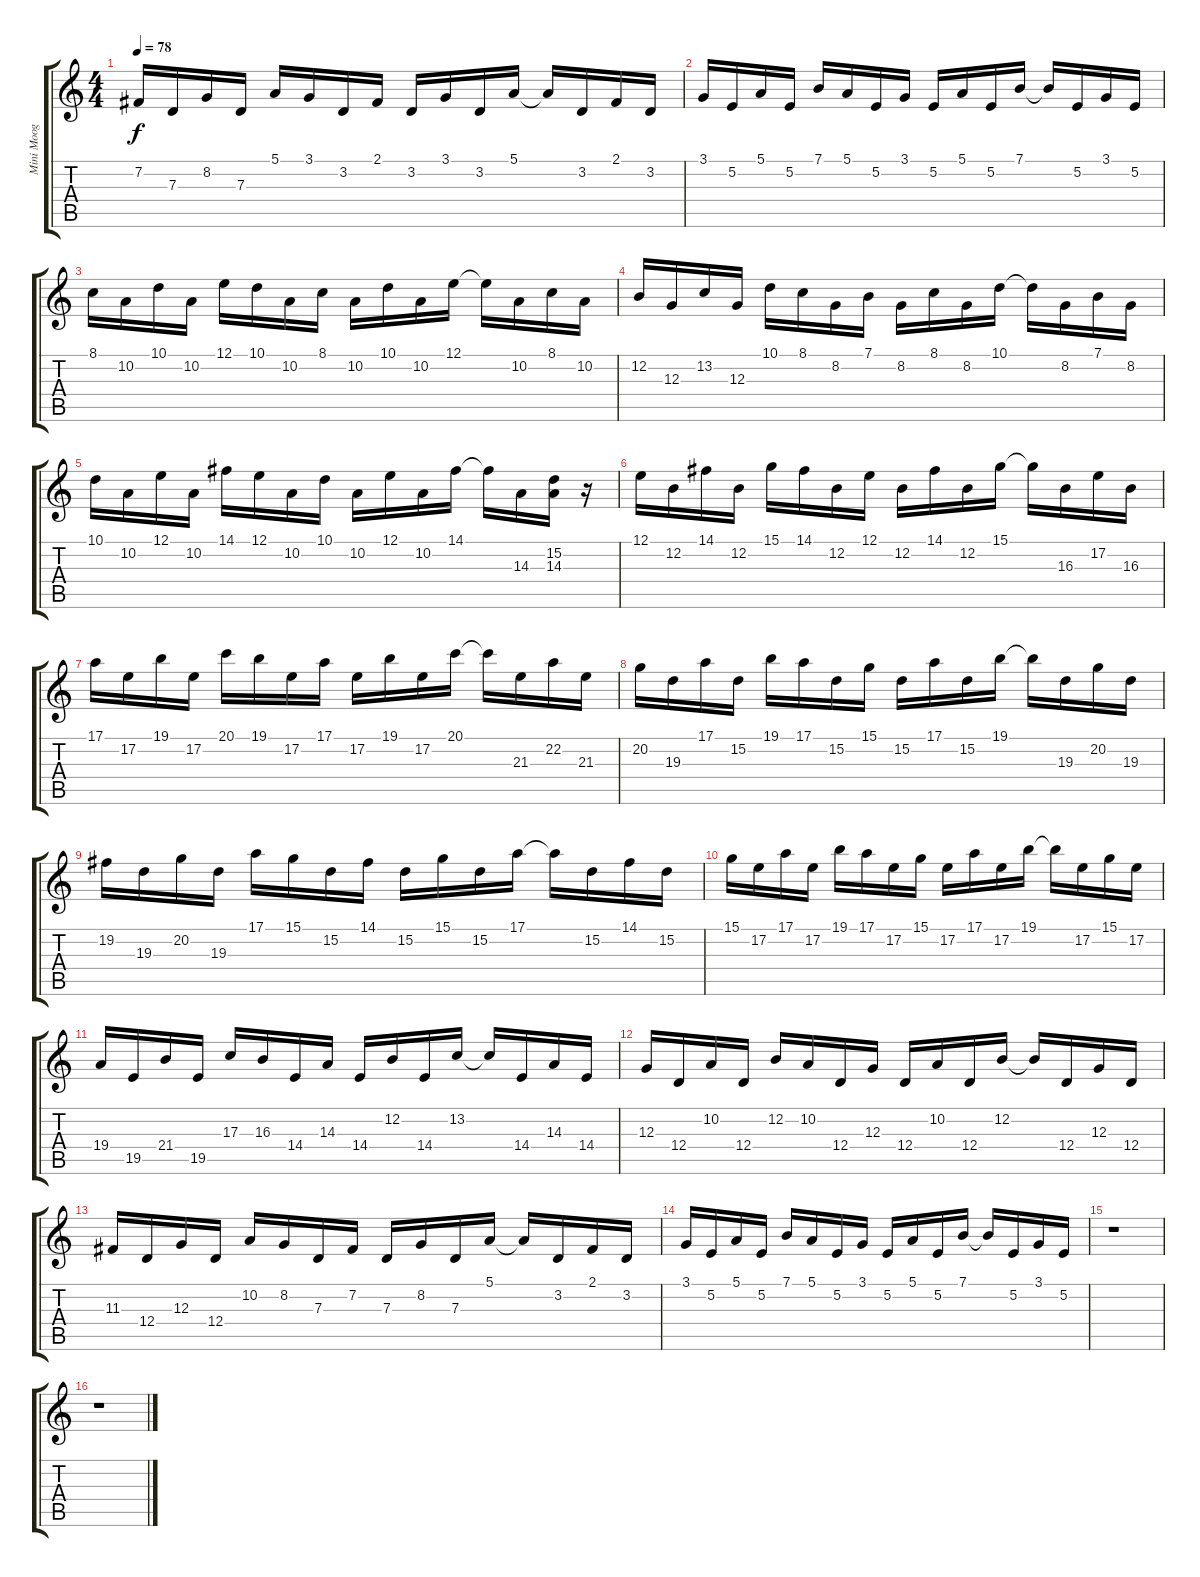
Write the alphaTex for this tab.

\track ("Mini Moog" "Mini Moog") {instrument lead2sawtooth}
\staff {score tabs}
\tuning (E4 B3 G3 D3 A2 E2) {hide}
\ts (4 4)
\tempo 78
\clef g2
\ks c
7.2.16{dy f} 7.3.16 8.2.16 7.3.16 5.1.16 3.1.16 3.2.16 2.1.16 3.2.16 3.1.16 3.2.16 5.1.16 5.1{t}.16 3.2.16 2.1.16 3.2.16 |
3.1.16 5.2.16 5.1.16 5.2.16 7.1.16 5.1.16 5.2.16 3.1.16 5.2.16 5.1.16 5.2.16 7.1.16 7.1{t}.16 5.2.16 3.1.16 5.2.16 |
8.1.16 10.2.16 10.1.16 10.2.16 12.1.16 10.1.16 10.2.16 8.1.16 10.2.16 10.1.16 10.2.16 12.1.16 12.1{t}.16 10.2.16 8.1.16 10.2.16 |
12.2.16 12.3.16 13.2.16 12.3.16 10.1.16 8.1.16 8.2.16 7.1.16 8.2.16 8.1.16 8.2.16 10.1.16 10.1{t}.16 8.2.16 7.1.16 8.2.16 |
10.1.16 10.2.16 12.1.16 10.2.16 14.1.16 12.1.16 10.2.16 10.1.16 10.2.16 12.1.16 10.2.16 14.1.16 14.1{t}.16 14.3.16 (15.2 14.3).16 r.16 |
12.1.16 12.2.16 14.1.16 12.2.16 15.1.16 14.1.16 12.2.16 12.1.16 12.2.16 14.1.16 12.2.16 15.1.16 15.1{t}.16 16.3.16 17.2.16 16.3.16 |
17.1.16 17.2.16 19.1.16 17.2.16 20.1.16 19.1.16 17.2.16 17.1.16 17.2.16 19.1.16 17.2.16 20.1.16 20.1{t}.16 21.3.16 22.2.16 21.3.16 |
20.2.16 19.3.16 17.1.16 15.2.16 19.1.16 17.1.16 15.2.16 15.1.16 15.2.16 17.1.16 15.2.16 19.1.16 19.1{t}.16 19.3.16 20.2.16 19.3.16 |
19.2.16 19.3.16 20.2.16 19.3.16 17.1.16 15.1.16 15.2.16 14.1.16 15.2.16 15.1.16 15.2.16 17.1.16 17.1{t}.16 15.2.16 14.1.16 15.2.16 |
15.1.16 17.2.16 17.1.16 17.2.16 19.1.16 17.1.16 17.2.16 15.1.16 17.2.16 17.1.16 17.2.16 19.1.16 19.1{t}.16 17.2.16 15.1.16 17.2.16 |
19.4.16 19.5.16 21.4.16 19.5.16 17.3.16 16.3.16 14.4.16 14.3.16 14.4.16 12.2.16 14.4.16 13.2.16 13.2{t}.16 14.4.16 14.3.16 14.4.16 |
12.3.16 12.4.16 10.2.16 12.4.16 12.2.16 10.2.16 12.4.16 12.3.16 12.4.16 10.2.16 12.4.16 12.2.16 12.2{t}.16 12.4.16 12.3.16 12.4.16 |
11.3.16 12.4.16 12.3.16 12.4.16 10.2.16 8.2.16 7.3.16 7.2.16 7.3.16 8.2.16 7.3.16 5.1.16 5.1{t}.16 3.2.16 2.1.16 3.2.16 |
3.1.16 5.2.16 5.1.16 5.2.16 7.1.16 5.1.16 5.2.16 3.1.16 5.2.16 5.1.16 5.2.16 7.1.16 7.1{t}.16 5.2.16 3.1.16 5.2.16 |
r.1 |
r.1
